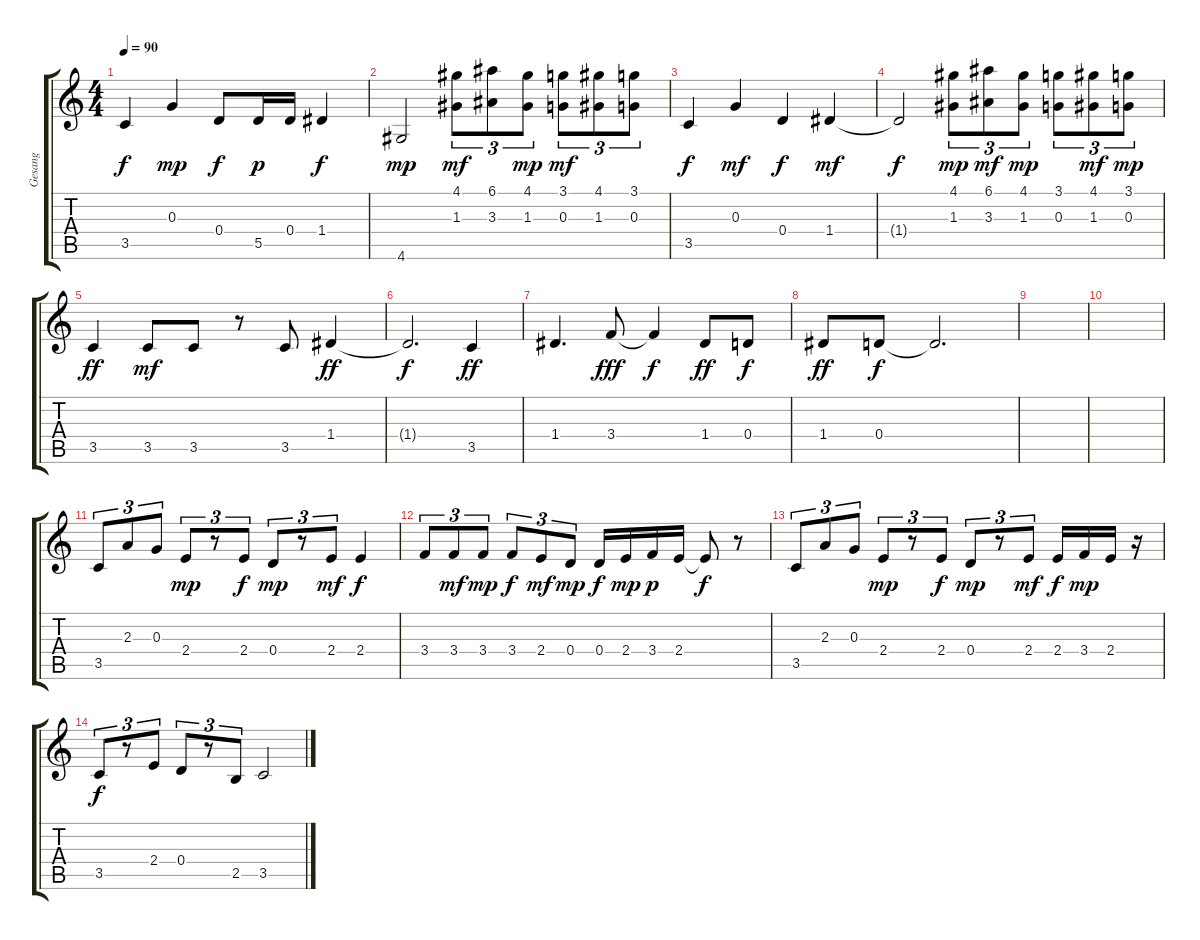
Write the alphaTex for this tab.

\track ("Gesang" "Gesang") {instrument electricguitarjazz}
\staff {score tabs}
\tuning (E4 B3 G3 D3 A2 E2) {hide}
\ts (4 4)
\tempo 90
\clef g2
\ks c
3.5.4{dy f} 0.3.4{dy mp} 0.4.8{dy f} 5.5.16{dy p} 0.4.16 1.4.4{dy f} |
4.6.2{dy mp} (4.1 1.3).8{tu (3 2) dy mf} (6.1 3.3).8{tu (3 2)} (4.1 1.3).8{tu (3 2) dy mp} (3.1 0.3).8{tu (3 2) dy mf} (4.1 1.3).8{tu (3 2)} (3.1 0.3).8{tu (3 2)} |
3.5.4{dy f} 0.3.4{dy mf} 0.4.4{dy f} 1.4.4{dy mf} |
1.4{t}.2{dy f} (4.1 1.3).8{tu (3 2) dy mp} (6.1 3.3).8{tu (3 2) dy mf} (4.1 1.3).8{tu (3 2) dy mp} (3.1 0.3).8{tu (3 2)} (4.1 1.3).8{tu (3 2) dy mf} (3.1 0.3).8{tu (3 2) dy mp} |
3.5.4{dy ff} 3.5.8{dy mf} 3.5.8 r.8 3.5.8 1.4.4{dy ff} |
1.4{t}.2{d dy f} 3.5.4{dy ff} |
1.4.4{d} 3.4.8{dy fff} 3.4{t}.4{dy f} 1.4.8{dy ff} 0.4.8{dy f} |
1.4.8{dy ff} 0.4.8{dy f} 0.4{t}.2{d} |
|
|
3.5.8{tu (3 2)} 2.3.8{tu (3 2)} 0.3.8{tu (3 2)} 2.4.8{tu (3 2) dy mp} r.8{tu (3 2)} 2.4.8{tu (3 2) dy f} 0.4.8{tu (3 2) dy mp} r.8{tu (3 2)} 2.4.8{tu (3 2) dy mf} 2.4.4{dy f} |
3.4.8{tu (3 2)} 3.4.8{tu (3 2) dy mf} 3.4.8{tu (3 2) dy mp} 3.4.8{tu (3 2) dy f} 2.4.8{tu (3 2) dy mf} 0.4.8{tu (3 2) dy mp} 0.4.16{dy f} 2.4.16{dy mp} 3.4.16{dy p} 2.4.16 2.4{t}.8{dy f} r.8 |
3.5.8{tu (3 2)} 2.3.8{tu (3 2)} 0.3.8{tu (3 2)} 2.4.8{tu (3 2) dy mp} r.8{tu (3 2)} 2.4.8{tu (3 2) dy f} 0.4.8{tu (3 2) dy mp} r.8{tu (3 2)} 2.4.8{tu (3 2) dy mf} 2.4.16{dy f} 3.4.16{dy mp} 2.4.16 r.16 |
3.5.8{tu (3 2) dy f} r.8{tu (3 2)} 2.4.8{tu (3 2)} 0.4.8{tu (3 2)} r.8{tu (3 2)} 2.5.8{tu (3 2)} 3.5.2
